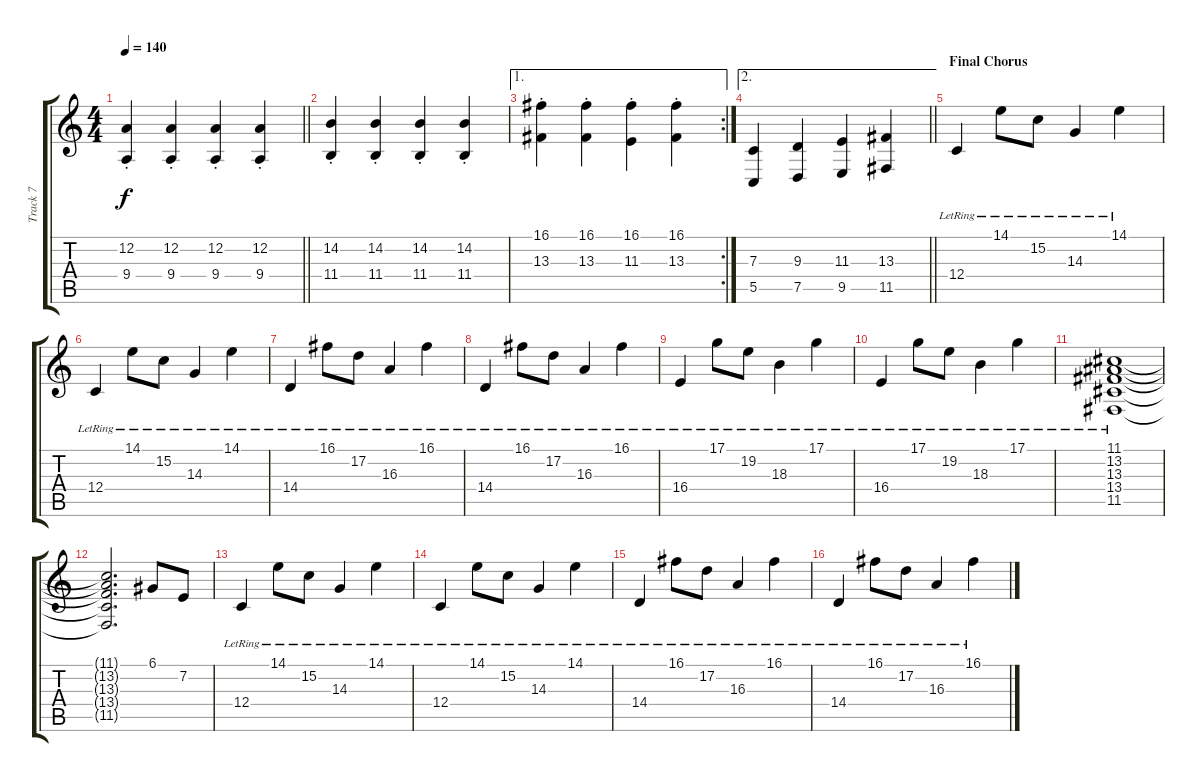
\track ("Track 7" "Track 7") {instrument acousticgrandpiano}
\staff {score tabs}
\tuning (D4 A3 F3 C3 G2 C2) {hide}
\ts (4 4)
\tempo 140
\clef g2
\barLineRight lightlight
\ks c
(12.2{st} 9.4{st}).4{dy f} (12.2{st} 9.4{st}).4 (12.2{st} 9.4{st}).4 (12.2{st} 9.4{st}).4 |
(14.2{st} 11.4{st}).4 (14.2{st} 11.4{st}).4 (14.2{st} 11.4{st}).4 (14.2{st} 11.4{st}).4 |
\ae 1
\rc 2
(16.1{st} 13.3{st}).4 (16.1{st} 13.3{st}).4 (16.1{st} 11.3{st}).4 (16.1{st} 13.3{st}).4 |
\ae 2
\barLineRight lightlight
(7.3 5.5).4 (9.3 7.5).4 (11.3 9.5).4 (13.3 11.5).4 |
\section ("" "Final Chorus")
12.4{lr}.4 14.1{lr}.8 15.2{lr}.8 14.3{lr}.4 14.1{lr}.4 |
12.4{lr}.4 14.1{lr}.8 15.2{lr}.8 14.3{lr}.4 14.1{lr}.4 |
14.4{lr}.4 16.1{lr}.8 17.2{lr}.8 16.3{lr}.4 16.1{lr}.4 |
14.4{lr}.4 16.1{lr}.8 17.2{lr}.8 16.3{lr}.4 16.1{lr}.4 |
16.4{lr}.4 17.1{lr}.8 19.2{lr}.8 18.3{lr}.4 17.1{lr}.4 |
16.4{lr}.4 17.1{lr}.8 19.2{lr}.8 18.3{lr}.4 17.1{lr}.4 |
(11.1{lr} 13.2{lr} 13.3{lr} 13.4{lr} 11.5{lr}).1 |
(11.1{t} 13.2{t} 13.3{t} 13.4{t} 11.5{t}).2{d} 6.1.8 7.2.8 |
12.4{lr}.4 14.1{lr}.8 15.2{lr}.8 14.3{lr}.4 14.1{lr}.4 |
12.4{lr}.4 14.1{lr}.8 15.2{lr}.8 14.3{lr}.4 14.1{lr}.4 |
14.4{lr}.4 16.1{lr}.8 17.2{lr}.8 16.3{lr}.4 16.1{lr}.4 |
14.4{lr}.4 16.1{lr}.8 17.2{lr}.8 16.3{lr}.4 16.1{lr}.4
